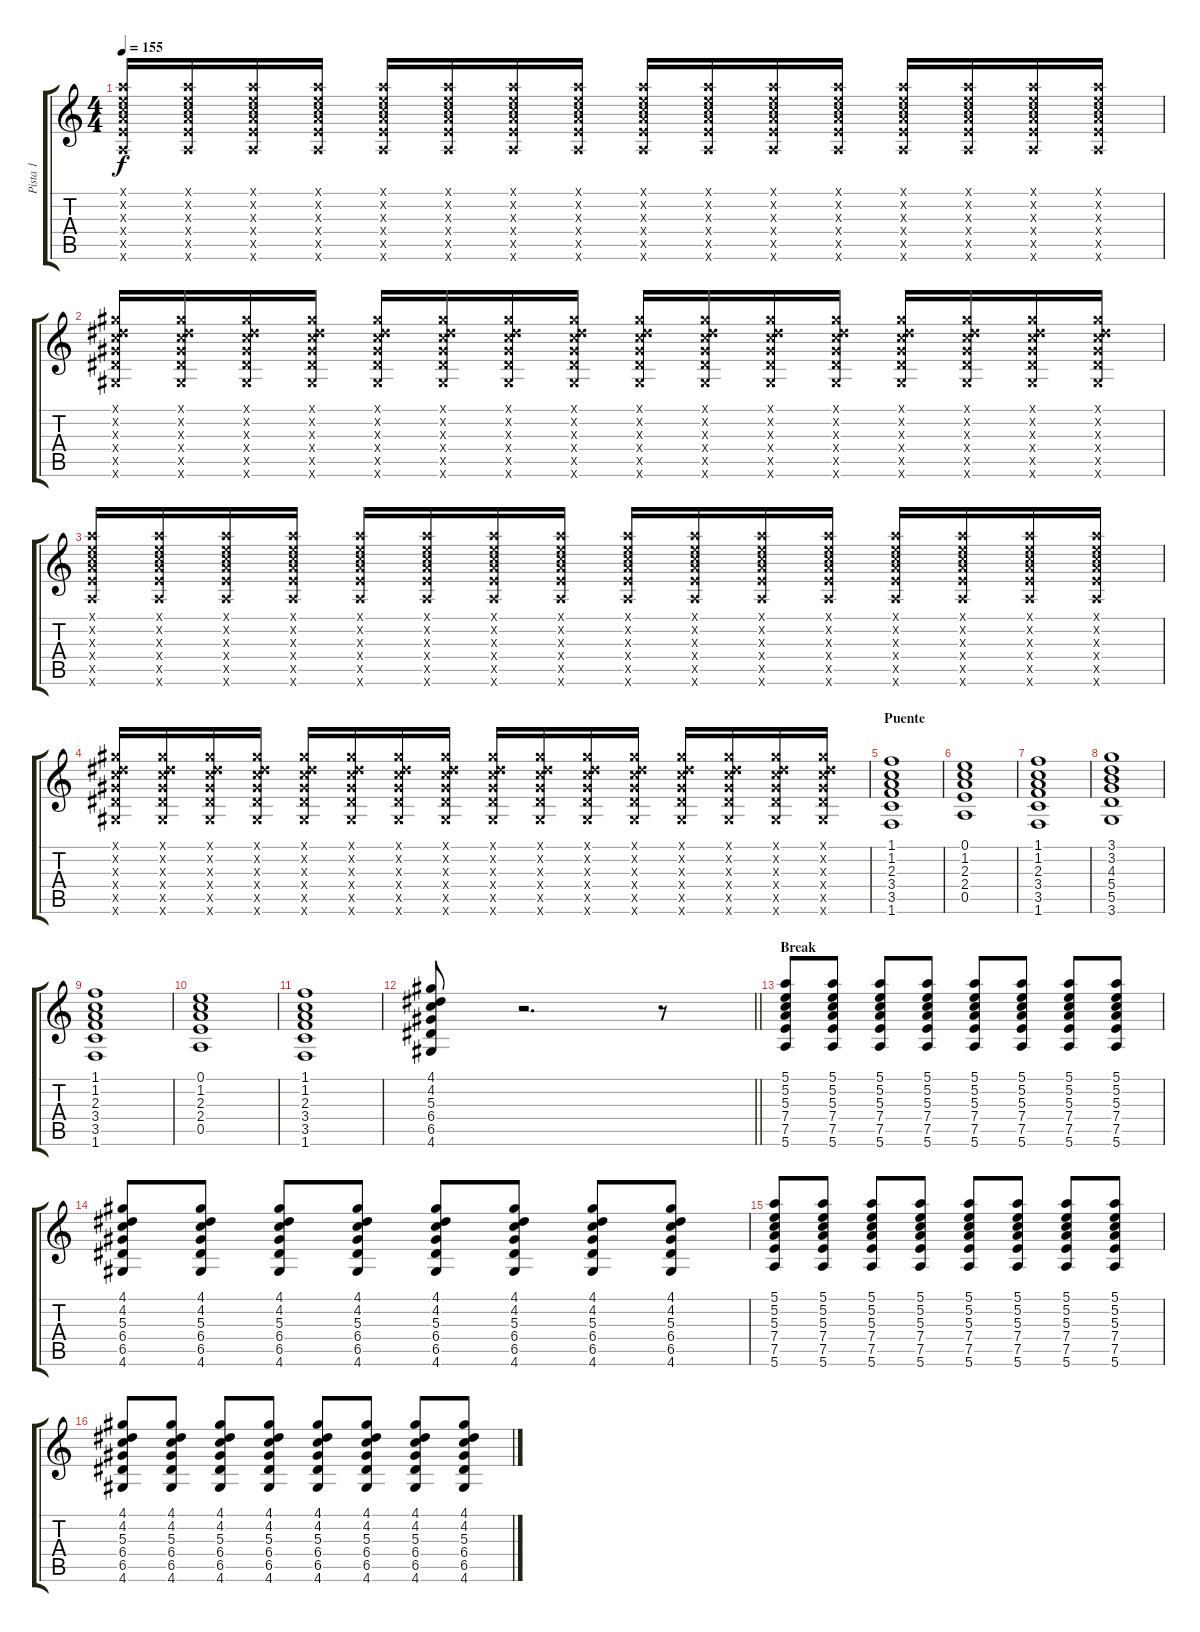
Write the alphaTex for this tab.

\track ("Pista 1" "Pista 1") {instrument overdrivenguitar}
\staff {score tabs}
\tuning (E4 B3 G3 D3 A2 E2) {hide}
\ts (4 4)
\tempo 155
\clef g2
\ks c
(5.1{x} 5.2{x} 5.3{x} 7.4{x} 7.5{x} 5.6{x}).16{dy f} (5.1{x} 5.2{x} 5.3{x} 7.4{x} 7.5{x} 5.6{x}).16 (5.1{x} 5.2{x} 5.3{x} 7.4{x} 7.5{x} 5.6{x}).16 (5.1{x} 5.2{x} 5.3{x} 7.4{x} 7.5{x} 5.6{x}).16 (5.1{x} 5.2{x} 5.3{x} 7.4{x} 7.5{x} 5.6{x}).16 (5.1{x} 5.2{x} 5.3{x} 7.4{x} 7.5{x} 5.6{x}).16 (5.1{x} 5.2{x} 5.3{x} 7.4{x} 7.5{x} 5.6{x}).16 (5.1{x} 5.2{x} 5.3{x} 7.4{x} 7.5{x} 5.6{x}).16 (5.1{x} 5.2{x} 5.3{x} 7.4{x} 7.5{x} 5.6{x}).16 (5.1{x} 5.2{x} 5.3{x} 7.4{x} 7.5{x} 5.6{x}).16 (5.1{x} 5.2{x} 5.3{x} 7.4{x} 7.5{x} 5.6{x}).16 (5.1{x} 5.2{x} 5.3{x} 7.4{x} 7.5{x} 5.6{x}).16 (5.1{x} 5.2{x} 5.3{x} 7.4{x} 7.5{x} 5.6{x}).16 (5.1{x} 5.2{x} 5.3{x} 7.4{x} 7.5{x} 5.6{x}).16 (5.1{x} 5.2{x} 5.3{x} 7.4{x} 7.5{x} 5.6{x}).16 (5.1{x} 5.2{x} 5.3{x} 7.4{x} 7.5{x} 5.6{x}).16 |
(4.1{x} 4.2{x} 5.3{x} 6.4{x} 6.5{x} 4.6{x}).16 (4.1{x} 4.2{x} 5.3{x} 6.4{x} 6.5{x} 4.6{x}).16 (4.1{x} 4.2{x} 5.3{x} 6.4{x} 6.5{x} 4.6{x}).16 (4.1{x} 4.2{x} 5.3{x} 6.4{x} 6.5{x} 4.6{x}).16 (4.1{x} 4.2{x} 5.3{x} 6.4{x} 6.5{x} 4.6{x}).16 (4.1{x} 4.2{x} 5.3{x} 6.4{x} 6.5{x} 4.6{x}).16 (4.1{x} 4.2{x} 5.3{x} 6.4{x} 6.5{x} 4.6{x}).16 (4.1{x} 4.2{x} 5.3{x} 6.4{x} 6.5{x} 4.6{x}).16 (4.1{x} 4.2{x} 5.3{x} 6.4{x} 6.5{x} 4.6{x}).16 (4.1{x} 4.2{x} 5.3{x} 6.4{x} 6.5{x} 4.6{x}).16 (4.1{x} 4.2{x} 5.3{x} 6.4{x} 6.5{x} 4.6{x}).16 (4.1{x} 4.2{x} 5.3{x} 6.4{x} 6.5{x} 4.6{x}).16 (4.1{x} 4.2{x} 5.3{x} 6.4{x} 6.5{x} 4.6{x}).16 (4.1{x} 4.2{x} 5.3{x} 6.4{x} 6.5{x} 4.6{x}).16 (4.1{x} 4.2{x} 5.3{x} 6.4{x} 6.5{x} 4.6{x}).16 (4.1{x} 4.2{x} 5.3{x} 6.4{x} 6.5{x} 4.6{x}).16 |
(5.1{x} 5.2{x} 5.3{x} 7.4{x} 7.5{x} 5.6{x}).16 (5.1{x} 5.2{x} 5.3{x} 7.4{x} 7.5{x} 5.6{x}).16 (5.1{x} 5.2{x} 5.3{x} 7.4{x} 7.5{x} 5.6{x}).16 (5.1{x} 5.2{x} 5.3{x} 7.4{x} 7.5{x} 5.6{x}).16 (5.1{x} 5.2{x} 5.3{x} 7.4{x} 7.5{x} 5.6{x}).16 (5.1{x} 5.2{x} 5.3{x} 7.4{x} 7.5{x} 5.6{x}).16 (5.1{x} 5.2{x} 5.3{x} 7.4{x} 7.5{x} 5.6{x}).16 (5.1{x} 5.2{x} 5.3{x} 7.4{x} 7.5{x} 5.6{x}).16 (5.1{x} 5.2{x} 5.3{x} 7.4{x} 7.5{x} 5.6{x}).16 (5.1{x} 5.2{x} 5.3{x} 7.4{x} 7.5{x} 5.6{x}).16 (5.1{x} 5.2{x} 5.3{x} 7.4{x} 7.5{x} 5.6{x}).16 (5.1{x} 5.2{x} 5.3{x} 7.4{x} 7.5{x} 5.6{x}).16 (5.1{x} 5.2{x} 5.3{x} 7.4{x} 7.5{x} 5.6{x}).16 (5.1{x} 5.2{x} 5.3{x} 7.4{x} 7.5{x} 5.6{x}).16 (5.1{x} 5.2{x} 5.3{x} 7.4{x} 7.5{x} 5.6{x}).16 (5.1{x} 5.2{x} 5.3{x} 7.4{x} 7.5{x} 5.6{x}).16 |
(4.1{x} 4.2{x} 5.3{x} 6.4{x} 6.5{x} 4.6{x}).16 (4.1{x} 4.2{x} 5.3{x} 6.4{x} 6.5{x} 4.6{x}).16 (4.1{x} 4.2{x} 5.3{x} 6.4{x} 6.5{x} 4.6{x}).16 (4.1{x} 4.2{x} 5.3{x} 6.4{x} 6.5{x} 4.6{x}).16 (4.1{x} 4.2{x} 5.3{x} 6.4{x} 6.5{x} 4.6{x}).16 (4.1{x} 4.2{x} 5.3{x} 6.4{x} 6.5{x} 4.6{x}).16 (4.1{x} 4.2{x} 5.3{x} 6.4{x} 6.5{x} 4.6{x}).16 (4.1{x} 4.2{x} 5.3{x} 6.4{x} 6.5{x} 4.6{x}).16 (4.1{x} 4.2{x} 5.3{x} 6.4{x} 6.5{x} 4.6{x}).16 (4.1{x} 4.2{x} 5.3{x} 6.4{x} 6.5{x} 4.6{x}).16 (4.1{x} 4.2{x} 5.3{x} 6.4{x} 6.5{x} 4.6{x}).16 (4.1{x} 4.2{x} 5.3{x} 6.4{x} 6.5{x} 4.6{x}).16 (4.1{x} 4.2{x} 5.3{x} 6.4{x} 6.5{x} 4.6{x}).16 (4.1{x} 4.2{x} 5.3{x} 6.4{x} 6.5{x} 4.6{x}).16 (4.1{x} 4.2{x} 5.3{x} 6.4{x} 6.5{x} 4.6{x}).16 (4.1{x} 4.2{x} 5.3{x} 6.4{x} 6.5{x} 4.6{x}).16 |
\section ("" "Puente")
(1.1 1.2 2.3 3.4 3.5 1.6).1 |
(0.1 1.2 2.3 2.4 0.5).1 |
(1.1 1.2 2.3 3.4 3.5 1.6).1 |
(3.1 3.2 4.3 5.4 5.5 3.6).1 |
(1.1 1.2 2.3 3.4 3.5 1.6).1 |
(0.1 1.2 2.3 2.4 0.5).1 |
(1.1 1.2 2.3 3.4 3.5 1.6).1 |
\barLineRight lightlight
(4.1 4.2 5.3 6.4 6.5 4.6).8 r.2{d} r.8 |
\section ("" "Break")
(5.1 5.2 5.3 7.4 7.5 5.6).8 (5.1 5.2 5.3 7.4 7.5 5.6).8 (5.1 5.2 5.3 7.4 7.5 5.6).8 (5.1 5.2 5.3 7.4 7.5 5.6).8 (5.1 5.2 5.3 7.4 7.5 5.6).8 (5.1 5.2 5.3 7.4 7.5 5.6).8 (5.1 5.2 5.3 7.4 7.5 5.6).8 (5.1 5.2 5.3 7.4 7.5 5.6).8 |
(4.1 4.2 5.3 6.4 6.5 4.6).8 (4.1 4.2 5.3 6.4 6.5 4.6).8 (4.1 4.2 5.3 6.4 6.5 4.6).8 (4.1 4.2 5.3 6.4 6.5 4.6).8 (4.1 4.2 5.3 6.4 6.5 4.6).8 (4.1 4.2 5.3 6.4 6.5 4.6).8 (4.1 4.2 5.3 6.4 6.5 4.6).8 (4.1 4.2 5.3 6.4 6.5 4.6).8 |
(5.1 5.2 5.3 7.4 7.5 5.6).8 (5.1 5.2 5.3 7.4 7.5 5.6).8 (5.1 5.2 5.3 7.4 7.5 5.6).8 (5.1 5.2 5.3 7.4 7.5 5.6).8 (5.1 5.2 5.3 7.4 7.5 5.6).8 (5.1 5.2 5.3 7.4 7.5 5.6).8 (5.1 5.2 5.3 7.4 7.5 5.6).8 (5.1 5.2 5.3 7.4 7.5 5.6).8 |
(4.1 4.2 5.3 6.4 6.5 4.6).8 (4.1 4.2 5.3 6.4 6.5 4.6).8 (4.1 4.2 5.3 6.4 6.5 4.6).8 (4.1 4.2 5.3 6.4 6.5 4.6).8 (4.1 4.2 5.3 6.4 6.5 4.6).8 (4.1 4.2 5.3 6.4 6.5 4.6).8 (4.1 4.2 5.3 6.4 6.5 4.6).8 (4.1 4.2 5.3 6.4 6.5 4.6).8
